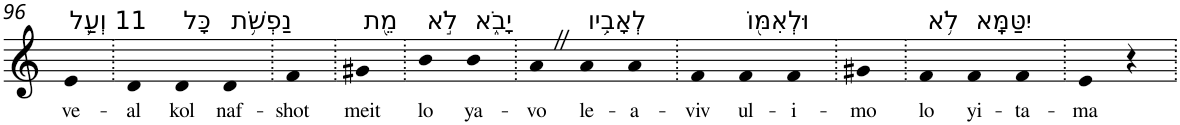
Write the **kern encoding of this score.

**kern	**text
*part1	*part1
*staff1	*staff1
*I"Piano	*
*I'Pno	*
!!LO:PB:g=z
*clefG2	*
*k[]	*
=96	=96
!LO:TX:a:t=11 וְעַ֛ל	!
!	!LO:LY:b
4e	ve-
=97.	=97.
!	!LO:LY:b
4d	-al
!LO:TX:a:t=כָּל	!
!	!LO:LY:b
4d	kol
!LO:TX:a:t=נַפְשֹׁ֥ת	!
!	!LO:LY:b
4d	naf-
=98.	=98.
!	!LO:LY:b
4f	-shot
=99.	=99.
!LO:TX:a:t=מֵ֖ת	!
!	!LO:LY:b
4g#X	meit
=100.	=100.
!LO:TX:a:t=לֹ֣א	!
!	!LO:LY:b
4b	lo
!LO:TX:a:t=יָבֹ֑א	!
!	!LO:LY:b
4b	ya-
=101.	=101.
!	!LO:LY:b
4aZ	-vo
!LO:TX:a:t=לְאָבִ֥יו	!
!	!LO:LY:b
4a	le-
!	!LO:LY:b
4a	-a-
=102.	=102.
!	!LO:LY:b
4f	-viv
!LO:TX:a:t=וּלְאִמּ֖וֹ	!
!	!LO:LY:b
4f	ul-
!	!LO:LY:b
4f	-i-
=103.	=103.
!	!LO:LY:b
4g#X	-mo
=104.	=104.
!LO:TX:a:t=לֹ֥א	!
!	!LO:LY:b
4f	lo
!LO:TX:a:t=יִטַּמָּֽא	!
!	!LO:LY:b
4f	yi-
!	!LO:LY:b
4f	-ta-
=105.	=105.
!	!LO:LY:b
4e	-ma
4r	.
=.	=.
*-	*-
